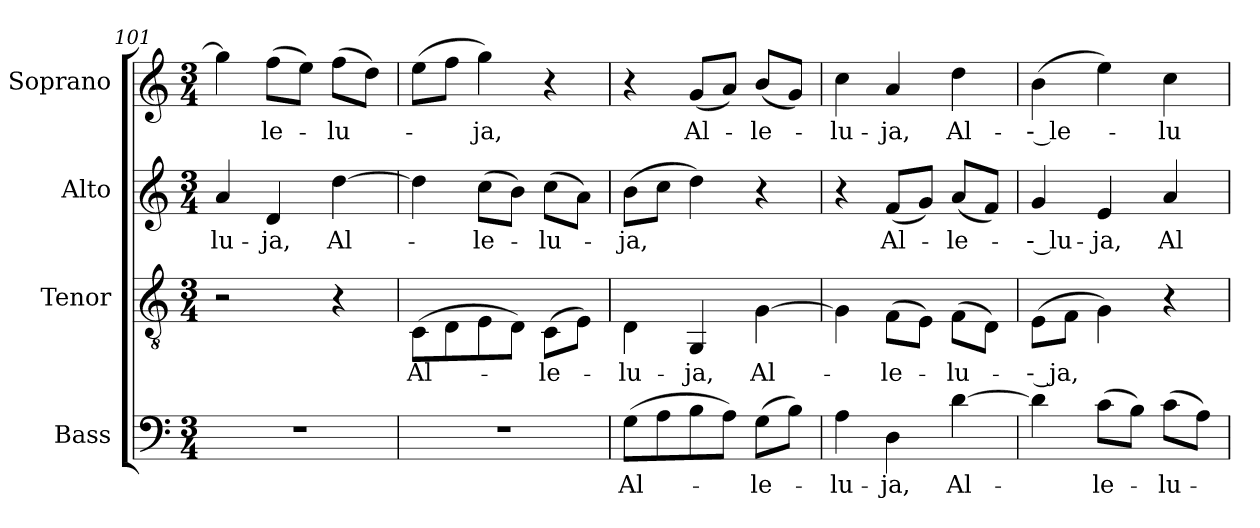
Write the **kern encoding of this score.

**kern	**text	**kern	**text	**kern	**text	**kern	**text
*part4	*part4	*part3	*part3	*part2	*part2	*part1	*part1
*staff4	*staff4	*staff3	*staff3	*staff2	*staff2	*staff1	*staff1
*I"Bass	*	*I"Tenor	*	*I"Alto	*	*I"Soprano	*
*I'B	*	*I'T	*	*I'A	*	*I'S	*
*clefF4	*	*clefGv2	*	*clefG2	*	*clefG2	*
*k[]	*	*k[]	*	*k[]	*	*k[]	*
*C:	*	*C:	*	*C:	*	*C:	*
*M3/4	*	*M3/4	*	*M3/4	*	*M3/4	*
=101	=101	=101	=101	=101	=101	=101	=101
!LO:N:vis=1	!	!	!	!	!	!	!
!	!	!	!	!	!LO:LY:b:color=#000000	!	!
2.r	.	2r	.	4ai/	-lu-	4ggi\]	.
!	!	!	!	!	!LO:LY:b:color=#000000	!	!
!	!	!	!	!	!	!	!LO:LY:b:color=#000000
.	.	.	.	4di/	-ja,	(8ffi\L	-le-
.	.	.	.	.	.	8eei\J)	.
!	!	!	!	!	!LO:LY:b:color=#000000	!	!
!	!	!	!	!	!	!	!LO:LY:b:color=#000000
.	.	4r	.	[4ddi\	Al-	(8ffi\L	-lu-
.	.	.	.	.	.	8ddi\J)	.
=102	=102	=102	=102	=102	=102	=102	=102
!LO:N:vis=1	!	!	!	!	!	!	!
!	!	!	!LO:LY:b:color=#000000	!	!	!	!
2.r	.	(8Ci\L	Al-	4ddi\]	.	(8eei\L	.
.	.	8Di\	.	.	.	8ffi\J	.
!	!	!	!	!	!LO:LY:b:color=#000000	!	!
!	!	!	!	!	!	!	!LO:LY:b:color=#000000
.	.	8Ei\	.	(8cci\L	-le-	4ggi\)	-ja,
.	.	8Di\J)	.	8bi\J)	.	.	.
!	!	!	!LO:LY:b:color=#000000	!	!	!	!
!	!	!	!	!	!LO:LY:b:color=#000000	!	!
.	.	(8Ci\L	-le-	(8cci\L	-lu-	4r	.
.	.	8Ei\J)	.	8ai\J)	.	.	.
=103	=103	=103	=103	=103	=103	=103	=103
!	!LO:LY:b:color=#000000	!	!	!	!	!	!
!	!	!	!LO:LY:b:color=#000000	!	!	!	!
!	!	!	!	!	!LO:LY:b:color=#000000	!	!
(8Gi\L	Al-	4Di\	-lu-	(8bi\L	-ja,	4r	.
8Ai\	.	.	.	8cci\J	.	.	.
!	!	!	!LO:LY:b:color=#000000	!	!	!	!
!	!	!	!	!	!	!	!LO:LY:b:color=#000000
8Bi\	.	4GGi/	-ja,	4ddi\)	.	(8gi/L	Al-
8Ai\J)	.	.	.	.	.	8ai/J)	.
!	!LO:LY:b:color=#000000	!	!	!	!	!	!
!	!	!	!LO:LY:b:color=#000000	!	!	!	!
!	!	!	!	!	!	!	!LO:LY:b:color=#000000
(8Gi\L	-le-	[4Gi\	Al-	4r	.	(8bi/L	-le-
8Bi\J)	.	.	.	.	.	8gi/J)	.
=104	=104	=104	=104	=104	=104	=104	=104
!	!LO:LY:b:color=#000000	!	!	!	!	!	!
!	!	!	!	!	!	!	!LO:LY:b:color=#000000
4Ai\	-lu-	4Gi\]	.	4r	.	4cci\	-lu-
!	!LO:LY:b:color=#000000	!	!	!	!	!	!
!	!	!	!LO:LY:b:color=#000000	!	!	!	!
!	!	!	!	!	!LO:LY:b:color=#000000	!	!
!	!	!	!	!	!	!	!LO:LY:b:color=#000000
4Di\	-ja,	(8Fi\L	-le-	(8fi/L	Al-	4ai/	-ja,
.	.	8Ei\J)	.	8gi/J)	.	.	.
!	!LO:LY:b:color=#000000	!	!	!	!	!	!
!	!	!	!LO:LY:b:color=#000000	!	!	!	!
!	!	!	!	!	!LO:LY:b:color=#000000	!	!
!	!	!	!	!	!	!	!LO:LY:b:color=#000000
[4di\	Al-	(8Fi\L	-lu-	(8ai/L	-le-	4ddi\	Al-
.	.	8Di\J)	.	8fi/J)	.	.	.
!!LO:PB:g=z
=105	=105	=105	=105	=105	=105	=105	=105
!	!LO:LY:b:color=#000000	!	!	!	!	!	!
!	!	!	!LO:LY:b:color=#000000	!	!	!	!
!	!	!	!	!	!LO:LY:b:color=#000000	!	!
!	!	!	!	!	!	!	!LO:LY:b:color=#000000
4di\]	­	(8Ei\L	-- ja,	4gi/	-- lu-	(4bi\	-- le-
.	.	8Fi\J	.	.	.	.	.
!	!LO:LY:b:color=#000000	!	!	!	!	!	!
!	!	!	!	!	!LO:LY:b:color=#000000	!	!
(8ci\L	-le-	4Gi\)	.	4ei/	-ja,	4eei\)	.
8Bi\J)	.	.	.	.	.	.	.
!	!LO:LY:b:color=#000000	!	!	!	!	!	!
!	!	!	!	!	!LO:LY:b:color=#000000	!	!
!	!	!	!	!	!	!	!LO:LY:b:color=#000000
(8ci\L	-lu-	4r	.	4ai/	Al-	4cci\	-lu-
8Ai\J)	.	.	.	.	.	.	.
=	=	=	=	=	=	=	=
*-	*-	*-	*-	*-	*-	*-	*-
